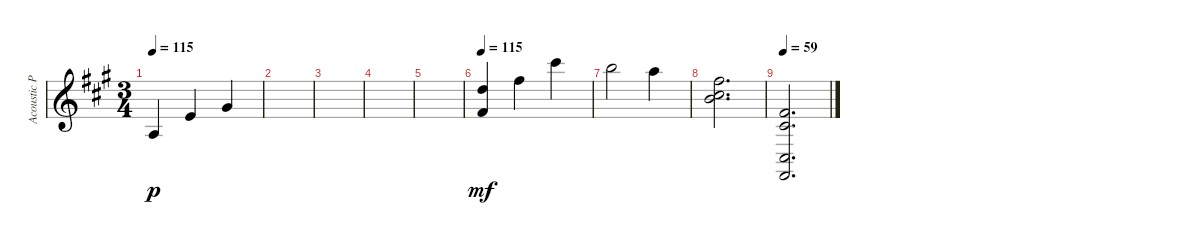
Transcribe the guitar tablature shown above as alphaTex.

\track ("Acoustic Piano (Staff 1)" "Acoustic P") {instrument acousticgrandpiano}
\staff {score}
\tuning (E4 B3 G3 D3 A2 E2 B1) {hide}
\ts (3 4)
\tempo 115
\clef g2
\ks a
2.3.4{dy p} 0.1.4 4.1.4 |
|
|
|
|
\tempo 115
(2.1 15.2).4{dy mf} 14.1.4 21.1.4 |
19.1.2 17.1.4 |
(7.1 14.2 23.3).2{d} |
\tempo 59
(2.1 2.2 4.5 2.6).2{d}
